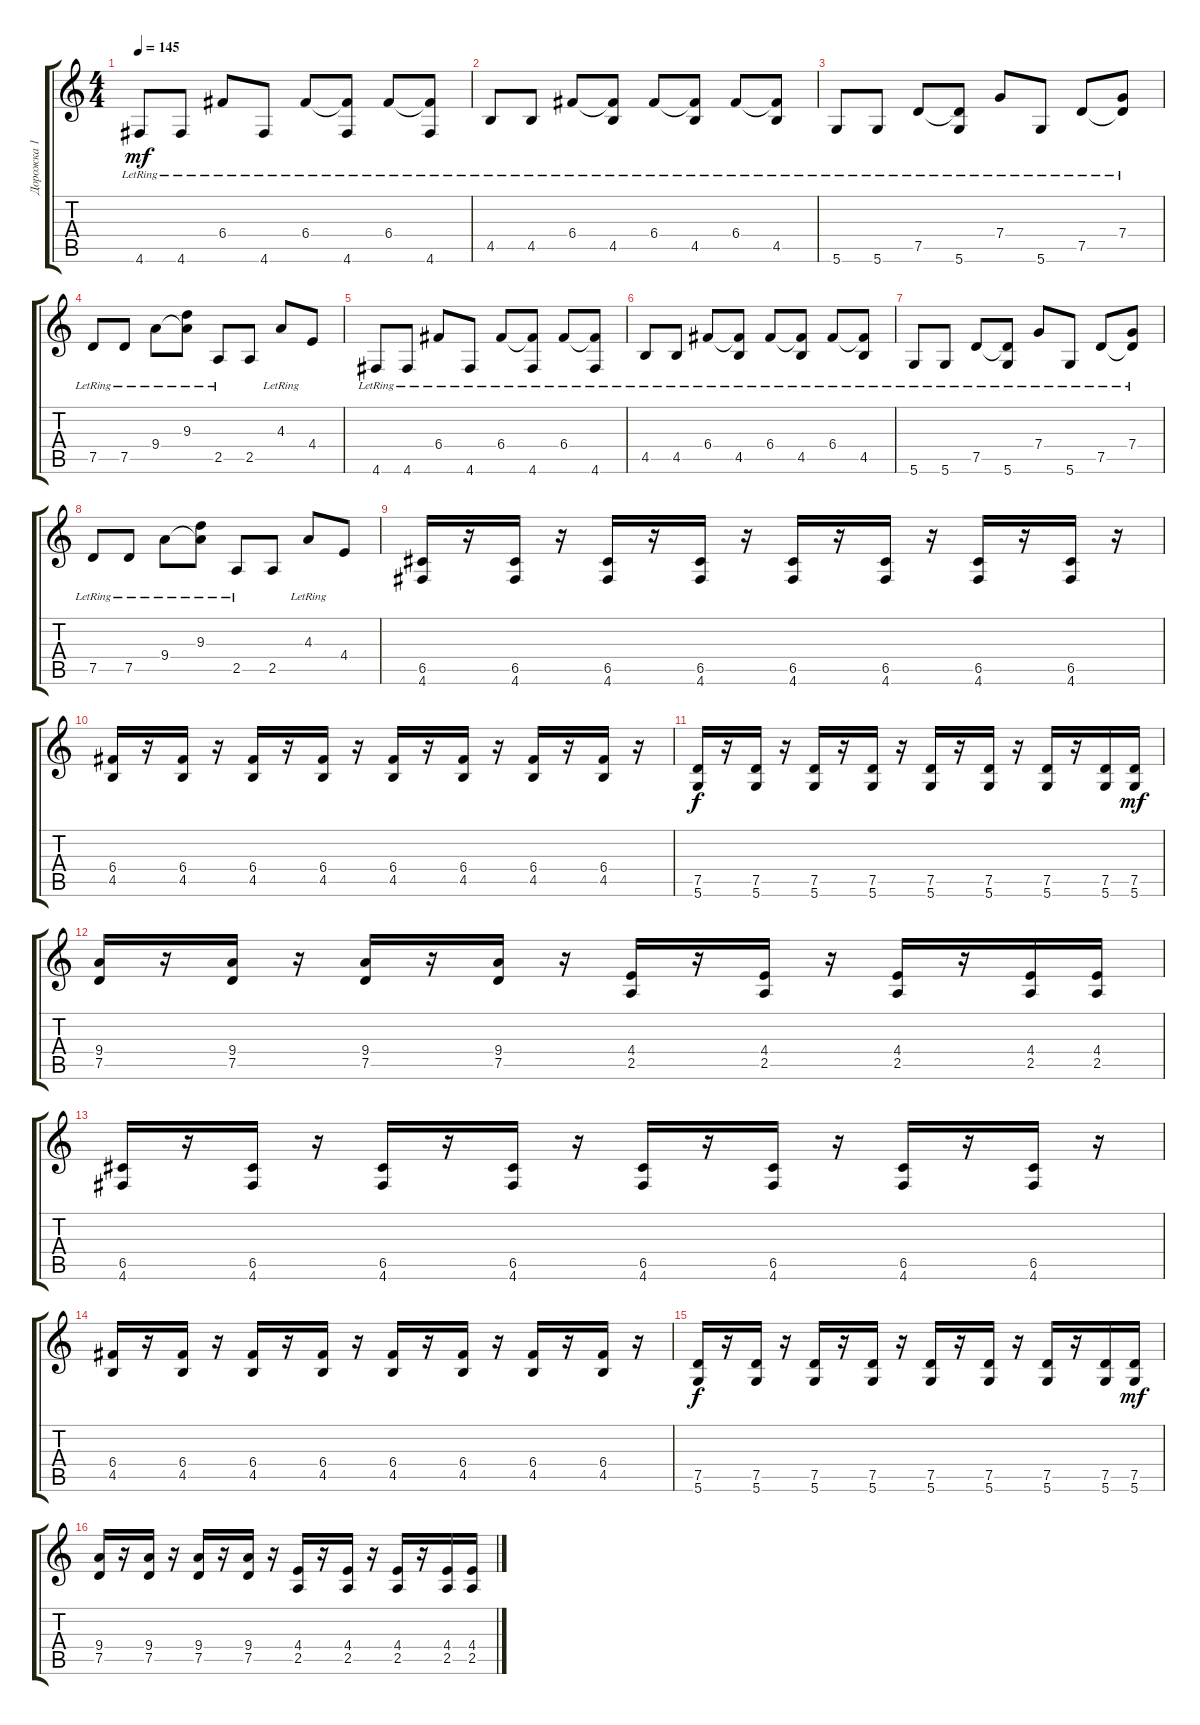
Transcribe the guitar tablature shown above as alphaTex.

\track ("Дорожка 1" "Дорожка 1") {instrument acousticguitarsteel}
\staff {score tabs}
\tuning (D4 A3 F3 C3 G2 D2) {hide}
\ts (4 4)
\tempo 145
\clef g2
\ks c
4.6{lr}.8{dy mf} 4.6{lr}.8 6.4{lr}.8 4.6{lr}.8 6.4{lr}.8 (6.4{t} 4.6{lr}).8 6.4{lr}.8 (6.4{t} 4.6{lr}).8 |
4.5{lr}.8 4.5{lr}.8 6.4{lr}.8 (6.4{t} 4.5{lr}).8 6.4{lr}.8 (6.4{t} 4.5{lr}).8 6.4{lr}.8 (6.4{t} 4.5{lr}).8 |
5.6{lr}.8 5.6{lr}.8 7.5{lr}.8 (7.5{t} 5.6{lr}).8 7.4{lr}.8 5.6{lr}.8 7.5{lr}.8 (7.4{lr} 7.5{t}).8 |
7.5{lr}.8 7.5{lr}.8 9.4{lr}.8 (9.3{lr} 9.4{t}).8 2.5{lr}.8 2.5.8 4.3{lr}.8 4.4.8 |
4.6{lr}.8 4.6{lr}.8 6.4{lr}.8 4.6{lr}.8 6.4{lr}.8 (6.4{t} 4.6{lr}).8 6.4{lr}.8 (6.4{t} 4.6{lr}).8 |
4.5{lr}.8 4.5{lr}.8 6.4{lr}.8 (6.4{t} 4.5{lr}).8 6.4{lr}.8 (6.4{t} 4.5{lr}).8 6.4{lr}.8 (6.4{t} 4.5{lr}).8 |
5.6{lr}.8 5.6{lr}.8 7.5{lr}.8 (7.5{t} 5.6{lr}).8 7.4{lr}.8 5.6{lr}.8 7.5{lr}.8 (7.4{lr} 7.5{t}).8 |
7.5{lr}.8 7.5{lr}.8 9.4{lr}.8 (9.3{lr} 9.4{t}).8 2.5{lr}.8 2.5.8 4.3{lr}.8 4.4.8 |
(6.5 4.6).16{instrument distortionguitar} r.16 (6.5 4.6).16 r.16 (6.5 4.6).16 r.16 (6.5 4.6).16 r.16 (6.5 4.6).16 r.16 (6.5 4.6).16 r.16 (6.5 4.6).16 r.16 (6.5 4.6).16 r.16 |
(6.4 4.5).16 r.16 (6.4 4.5).16 r.16 (6.4 4.5).16 r.16 (6.4 4.5).16 r.16 (6.4 4.5).16 r.16 (6.4 4.5).16 r.16 (6.4 4.5).16 r.16 (6.4 4.5).16 r.16 |
(7.5 5.6).16{dy f} r.16 (7.5 5.6).16 r.16 (7.5 5.6).16 r.16 (7.5 5.6).16 r.16 (7.5 5.6).16 r.16 (7.5 5.6).16 r.16 (7.5 5.6).16 r.16 (7.5 5.6).16 (7.5 5.6).16{dy mf} |
(9.4 7.5).16 r.16 (9.4 7.5).16 r.16 (9.4 7.5).16 r.16 (9.4 7.5).16 r.16 (4.4 2.5).16 r.16 (4.4 2.5).16 r.16 (4.4 2.5).16 r.16 (4.4 2.5).16 (4.4 2.5).16 |
(6.5 4.6).16 r.16 (6.5 4.6).16 r.16 (6.5 4.6).16 r.16 (6.5 4.6).16 r.16 (6.5 4.6).16 r.16 (6.5 4.6).16 r.16 (6.5 4.6).16 r.16 (6.5 4.6).16 r.16 |
(6.4 4.5).16 r.16 (6.4 4.5).16 r.16 (6.4 4.5).16 r.16 (6.4 4.5).16 r.16 (6.4 4.5).16 r.16 (6.4 4.5).16 r.16 (6.4 4.5).16 r.16 (6.4 4.5).16 r.16 |
(7.5 5.6).16{dy f} r.16 (7.5 5.6).16 r.16 (7.5 5.6).16 r.16 (7.5 5.6).16 r.16 (7.5 5.6).16 r.16 (7.5 5.6).16 r.16 (7.5 5.6).16 r.16 (7.5 5.6).16 (7.5 5.6).16{dy mf} |
(9.4 7.5).16 r.16 (9.4 7.5).16 r.16 (9.4 7.5).16 r.16 (9.4 7.5).16 r.16 (4.4 2.5).16 r.16 (4.4 2.5).16 r.16 (4.4 2.5).16 r.16 (4.4 2.5).16 (4.4 2.5).16
